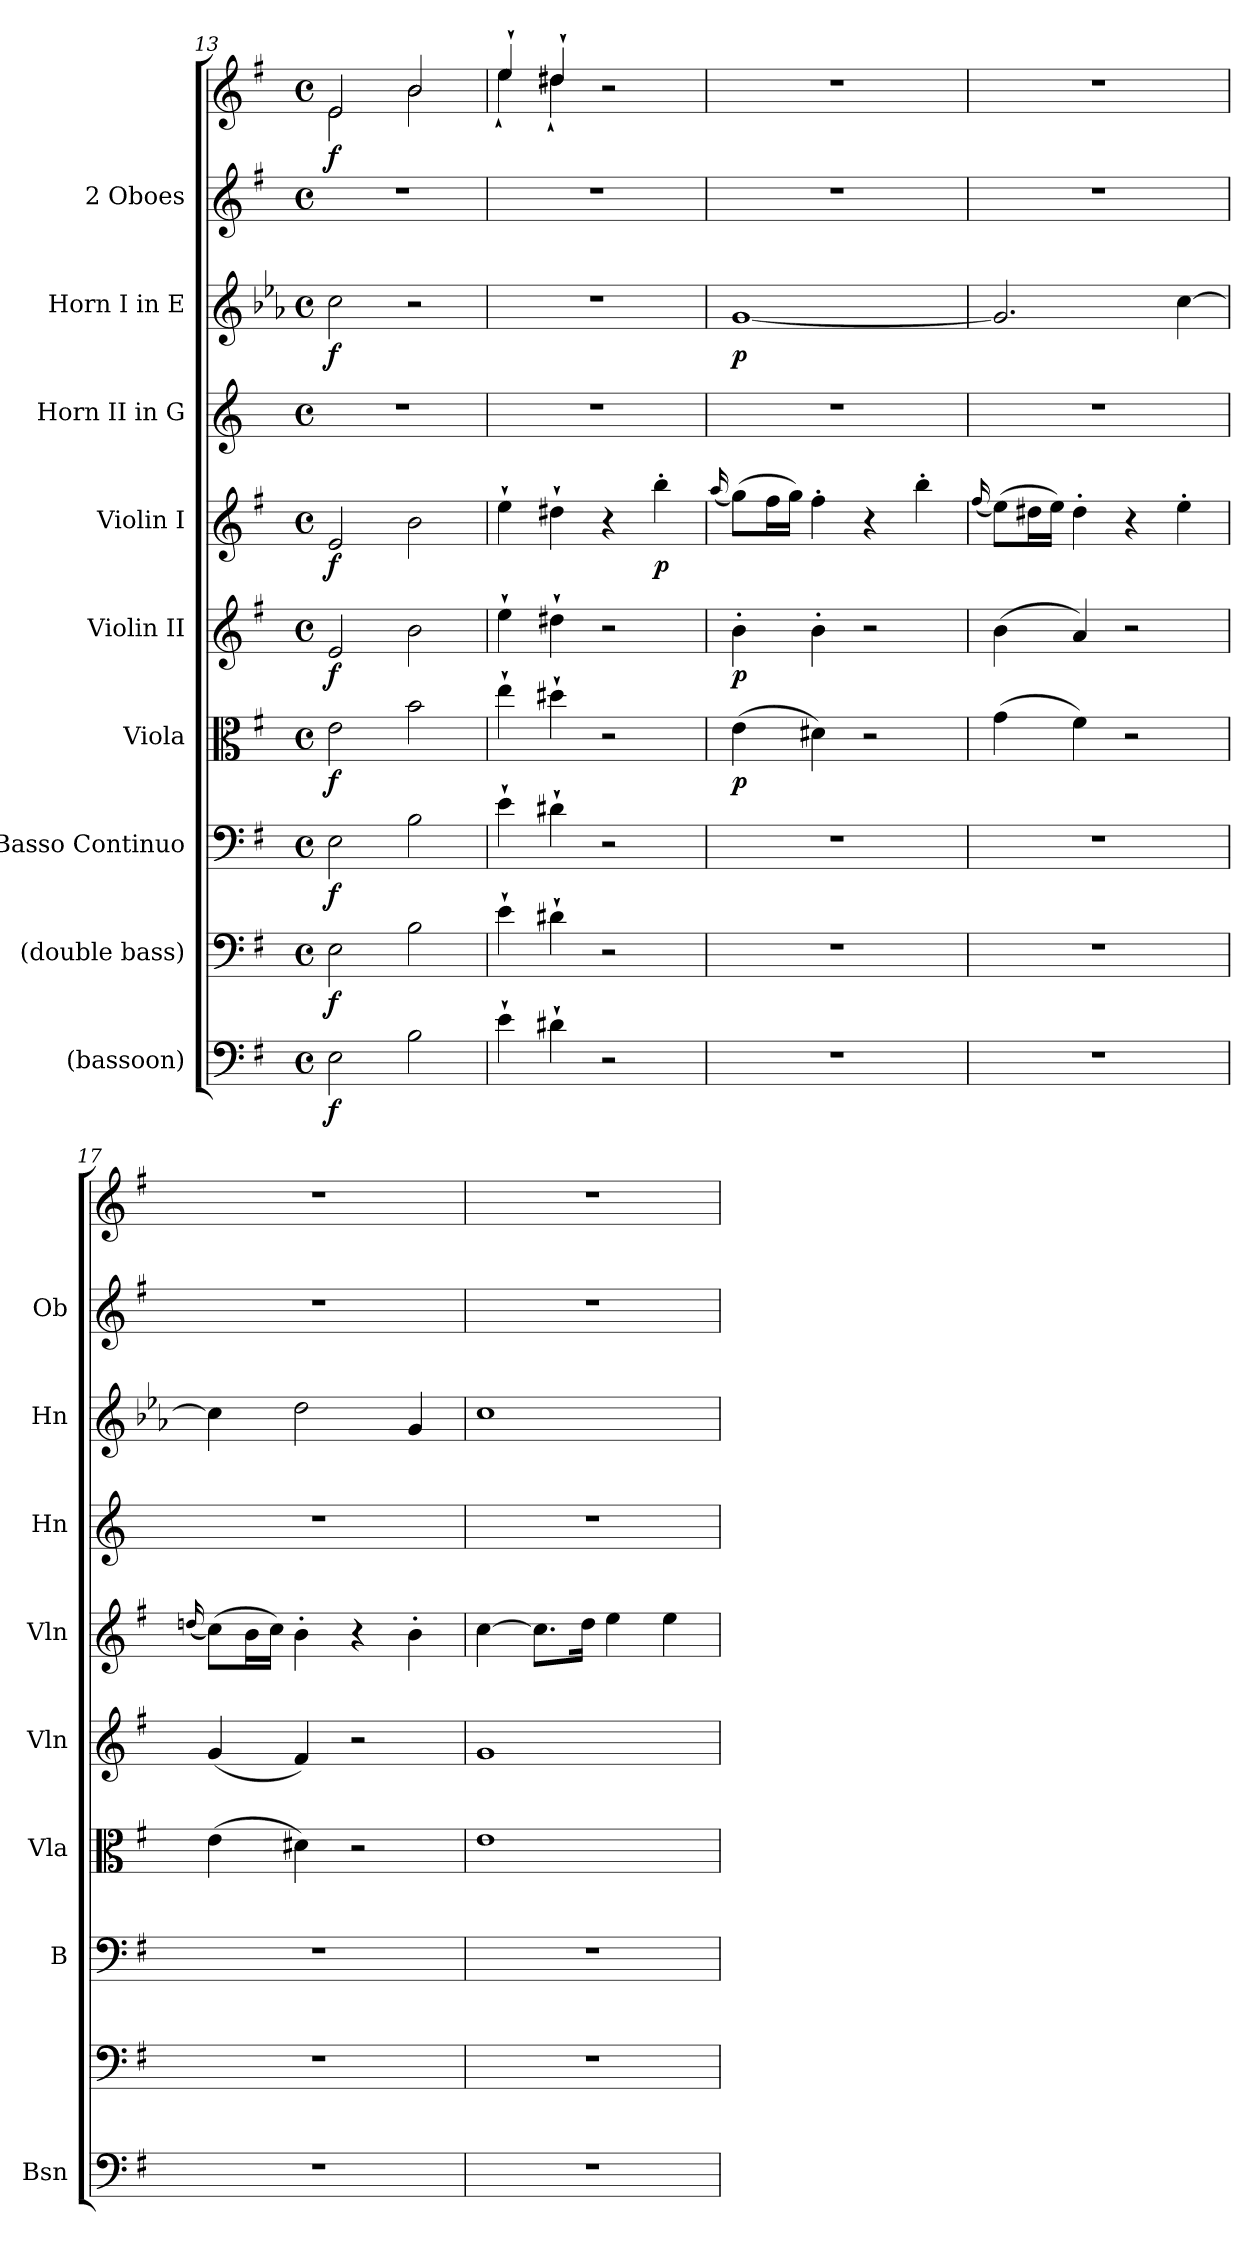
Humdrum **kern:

**kern	**dynam	**kern	**dynam	**kern	**dynam	**kern	**dynam	**kern	**dynam	**kern	**dynam	**kern	**kern	**dynam	**kern	**kern	**dynam
*part9	*part9	*part8	*part8	*part7	*part7	*part6	*part6	*part5	*part5	*part4	*part4	*part3	*part2	*part2	*part1	*part1	*part1
*staff10	*staff10	*staff9	*staff9	*staff8	*staff8	*staff7	*staff7	*staff6	*staff6	*staff5	*staff5	*staff4	*staff3	*staff3	*staff2	*staff1	*staff1/2
*I"(bassoon)	*	*I"(double bass)	*	*I"Basso Continuo	*	*I"Viola	*	*I"Violin II	*	*I"Violin I	*	*I"Horn II in G	*I"Horn I in E	*	*I"2 Oboes	*	*
*I'Bsn	*	*	*	*I'B	*	*I'Vla	*	*I'Vln	*	*I'Vln	*	*I'Hn	*I'Hn	*	*I'Ob	*	*
*clefF4	*	*clefF4	*	*clefF4	*	*clefC3	*	*clefG2	*	*clefG2	*	*clefG2	*clefG2	*	*clefG2	*clefG2	*
*	*	*	*	*	*	*	*	*	*	*	*	*ITrd3c5	*ITrd5c8	*	*	*	*
*k[f#]	*	*k[f#]	*	*k[f#]	*	*k[f#]	*	*k[f#]	*	*k[f#]	*	*k[f#]	*k[f#]	*	*k[f#]	*k[f#]	*
*M4/4	*	*M4/4	*	*M4/4	*	*M4/4	*	*M4/4	*	*M4/4	*	*M4/4	*M4/4	*	*M4/4	*M4/4	*
*met(c)	*	*met(c)	*	*met(c)	*	*met(c)	*	*met(c)	*	*met(c)	*	*met(c)	*met(c)	*	*met(c)	*met(c)	*
=13	=13	=13	=13	=13	=13	=13	=13	=13	=13	=13	=13	=13	=13	=13	=13	=13	=13
*	*	*	*	*	*	*	*	*	*	*	*	*	*	*	*	*^	*
2E	f	2E	f	2E	f	2e	f	2e	f	2e	f	1r	2e	f	1r	2e	2e	f
2B	.	2B	.	2B	.	2b	.	2b	.	2b	.	.	2r	.	.	2b	2b	.
=14	=14	=14	=14	=14	=14	=14	=14	=14	=14	=14	=14	=14	=14	=14	=14	=14	=14	=14
4e`	.	4e`	.	4e`	.	4ee`	.	4ee`	.	4ee`	.	1r	1r	.	1r	4ee`	4ee`	.
4d#X`	.	4d#X`	.	4d#X`	.	4dd#X`	.	4dd#X`	.	4dd#X`	.	.	.	.	.	4dd#X`	4dd#X`	.
2r	.	2r	.	2r	.	2r	.	2r	.	4r	.	.	.	.	.	2r	2ryy	.
.	.	.	.	.	.	.	.	.	.	4bb'	p	.	.	.	.	.	.	.
*	*	*	*	*	*	*	*	*	*	*	*	*	*	*	*	*v	*v	*
=15	=15	=15	=15	=15	=15	=15	=15	=15	=15	=15	=15	=15	=15	=15	=15	=15	=15
.	.	.	.	.	.	.	.	.	.	(16qqaa/	.	.	.	.	.	.	.
1r	.	1r	.	1r	.	(4e	p	4b'	p	(8ggL)	.	1r	[1B	p	1r	1r	.
.	.	.	.	.	.	.	.	.	.	16ff#L	.	.	.	.	.	.	.
.	.	.	.	.	.	.	.	.	.	16ggJJ)	.	.	.	.	.	.	.
.	.	.	.	.	.	4d#X)	.	4b'	.	4ff#'	.	.	.	.	.	.	.
.	.	.	.	.	.	2r	.	2r	.	4r	.	.	.	.	.	.	.
.	.	.	.	.	.	.	.	.	.	4bb'	.	.	.	.	.	.	.
=16	=16	=16	=16	=16	=16	=16	=16	=16	=16	=16	=16	=16	=16	=16	=16	=16	=16
.	.	.	.	.	.	.	.	.	.	(16qqff#/	.	.	.	.	.	.	.
1r	.	1r	.	1r	.	(4g	.	(4b	.	(8eeL)	.	1r	2.B]	.	1r	1r	.
.	.	.	.	.	.	.	.	.	.	16dd#XL	.	.	.	.	.	.	.
.	.	.	.	.	.	.	.	.	.	16eeJJ)	.	.	.	.	.	.	.
.	.	.	.	.	.	4f#)	.	4a)	.	4dd#'	.	.	.	.	.	.	.
.	.	.	.	.	.	2r	.	2r	.	4r	.	.	.	.	.	.	.
.	.	.	.	.	.	.	.	.	.	4ee'	.	.	[4e	.	.	.	.
=17	=17	=17	=17	=17	=17	=17	=17	=17	=17	=17	=17	=17	=17	=17	=17	=17	=17
.	.	.	.	.	.	.	.	.	.	(16qqddn/	.	.	.	.	.	.	.
1r	.	1r	.	1r	.	(4e	.	(4g	.	(8ccL)	.	1r	4e]	.	1r	1r	.
.	.	.	.	.	.	.	.	.	.	16bL	.	.	.	.	.	.	.
.	.	.	.	.	.	.	.	.	.	16ccJJ)	.	.	.	.	.	.	.
.	.	.	.	.	.	4d#X)	.	4f#)	.	4b'	.	.	2f#	.	.	.	.
.	.	.	.	.	.	2r	.	2r	.	4r	.	.	.	.	.	.	.
.	.	.	.	.	.	.	.	.	.	4b'	.	.	4B	.	.	.	.
=18	=18	=18	=18	=18	=18	=18	=18	=18	=18	=18	=18	=18	=18	=18	=18	=18	=18
1r	.	1r	.	1r	.	1e	.	1g	.	[4cc	.	1r	1e	.	1r	1r	.
.	.	.	.	.	.	.	.	.	.	8.ccL]	.	.	.	.	.	.	.
.	.	.	.	.	.	.	.	.	.	16ddJk	.	.	.	.	.	.	.
.	.	.	.	.	.	.	.	.	.	4ee	.	.	.	.	.	.	.
.	.	.	.	.	.	.	.	.	.	4ee	.	.	.	.	.	.	.
=	=	=	=	=	=	=	=	=	=	=	=	=	=	=	=	=	=
*-	*-	*-	*-	*-	*-	*-	*-	*-	*-	*-	*-	*-	*-	*-	*-	*-	*-
